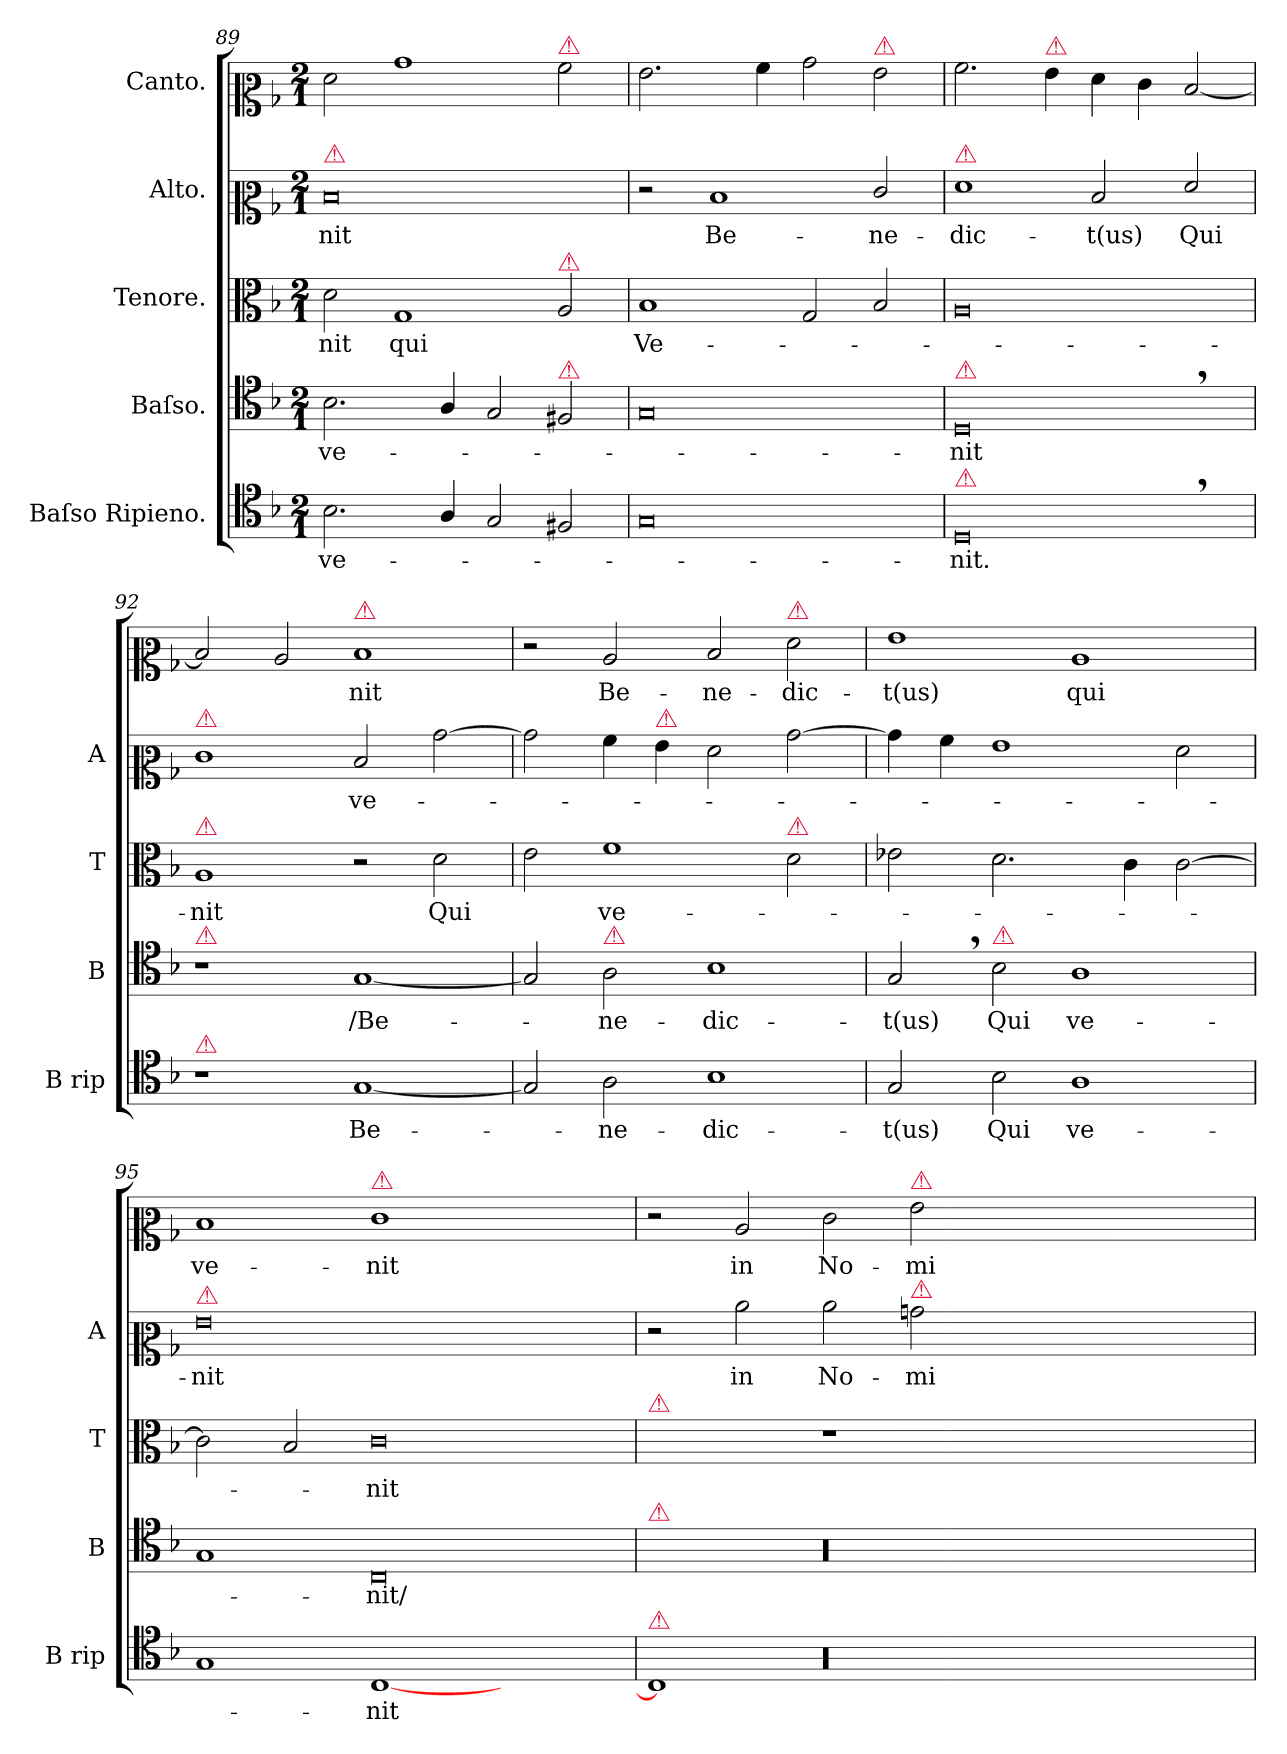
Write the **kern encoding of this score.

**kern	**text	**kern	**text	**kern	**text	**kern	**text	**kern	**text
*part5	*part5	*part4	*part4	*part3	*part3	*part2	*part2	*part1	*part1
*staff5	*staff5	*staff4	*staff4	*staff3	*staff3	*staff2	*staff2	*staff1	*staff1
*I"Baſso Ripieno.	*	*I"Baſso.	*	*I"Tenore.	*	*I"Alto.	*	*I"Canto.	*
*I'B rip	*	*I'B	*	*I'T	*	*I'A	*	*	*
*clefC4	*	*clefC4	*	*clefC3	*	*clefC2	*	*clefC2	*
*k[b-]	*	*k[b-]	*	*k[b-]	*	*k[b-]	*	*k[b-]	*
*M2/1	*	*M2/1	*	*M2/1	*	*M2/1	*	*M2/1	*
=89	=89	=89	=89	=89	=89	=89	=89	=89	=89
!	!	!	!	!	!	!LO:TX:a:color=crimson:t=⚠	!	!	!
2.B-\	ve-	2.B-\	ve-	2d\	-nit	0d	-nit	2f\	.
.	.	.	.	1G	qui	.	.	1b-	.
4A/	.	4A/	.	.	.	.	.	.	.
2G/	.	2G/	.	.	.	.	.	.	.
!	!	!	!	!	!	!	!	!LO:TX:a:color=crimson:t=⚠	!
!	!	!	!	!LO:TX:a:color=crimson:t=⚠	!	!	!	!	!
!	!	!LO:TX:a:color=crimson:t=⚠	!	!	!	!	!	!	!
2F#X/	.	2F#X/	.	2A/	.	.	.	2a\	.
=90	=90	=90	=90	=90	=90	=90	=90	=90	=90
0G	.	0G	.	1B-	Ve-	2r	.	2.g\	.
.	.	.	.	.	.	1d	Be-	.	.
.	.	.	.	.	.	.	.	4a\	.
.	.	.	.	2G/	.	.	.	2b-\	.
!	!	!	!	!	!	!	!	!LO:TX:a:color=crimson:t=⚠	!
.	.	.	.	2B-/	.	2e/	-ne-	2g\	.
=91	=91	=91	=91	=91	=91	=91	=91	=91	=91
!	!	!	!	!	!	!LO:TX:a:color=crimson:t=⚠	!	!	!
!	!	!LO:TX:a:color=crimson:t=⚠	!	!	!	!	!	!	!
!LO:TX:a:color=crimson:t=⚠	!	!	!	!	!	!	!	!	!
0D,	-nit.	0D,	-nit	0A	.	1f	-dic-	2.a\	.
!	!	!	!	!	!	!	!	!LO:TX:a:color=crimson:t=⚠	!
.	.	.	.	.	.	.	.	4g\	.
.	.	.	.	.	.	2d/	-t(us)	4f\	.
.	.	.	.	.	.	.	.	4e\	.
.	.	.	.	.	.	2f/	Qui	[2d/	.
=92	=92	=92	=92	=92	=92	=92	=92	=92	=92
!	!	!	!	!	!	!LO:TX:a:color=crimson:t=⚠	!	!	!
!	!	!	!	!LO:TX:a:color=crimson:t=⚠	!	!	!	!	!
!	!	!LO:TX:a:color=crimson:t=⚠	!	!	!	!	!	!	!
!LO:TX:a:color=crimson:t=⚠	!	!	!	!	!	!	!	!	!
1r	.	1r	.	1A	-nit	1e	.	2d/]	.
.	.	.	.	.	.	.	.	2c/	.
!	!	!	!	!	!	!	!	!LO:TX:a:color=crimson:t=⚠	!
[1G	Be-	[1G	/Be-	2r	.	2d/	ve-	1d	-nit
.	.	.	.	2d\	Qui	[2b-\	.	.	.
=93	=93	=93	=93	=93	=93	=93	=93	=93	=93
2G/]	.	2G/]	.	2e\	.	2b-\]	.	2r	.
!	!	!LO:TX:a:color=crimson:t=⚠	!	!	!	!	!	!	!
!	!	!	!	!	!	!	!	!	!LO:LY:i
2A\	-ne-	2A\	-ne-	1f	ve-	4a\	.	2c/	Be-
!	!	!	!	!	!	!LO:TX:a:color=crimson:t=⚠	!	!	!
.	.	.	.	.	.	4g\	.	.	.
!	!	!	!	!	!	!	!	!	!LO:LY:i
1B-	-dic-	1B-	-dic-	.	.	2f\	.	2d/	-ne-
!	!	!	!	!	!	!	!	!LO:TX:a:color=crimson:t=⚠	!
!	!	!	!	!LO:TX:a:color=crimson:t=⚠	!	!	!	!	!
!	!	!	!	!	!	!	!	!	!LO:LY:i
.	.	.	.	2d\	.	[2b-\	.	2f\	-dic-
=94	=94	=94	=94	=94	=94	=94	=94	=94	=94
!	!	!	!	!	!	!	!	!	!LO:LY:i
2G/	-t(us)	2G,/	-t(us)	2e-X\	.	4b-\]	.	1g	-t(us)
.	.	.	.	.	.	4a\	.	.	.
!	!	!LO:TX:a:color=crimson:t=⚠	!	!	!	!	!	!	!
2B-\	Qui	2B-\	Qui	2.d\	.	1g	.	.	.
!	!	!	!	!	!	!	!	!	!LO:LY:i
1A	ve-	1A	ve-	.	.	.	.	1c	qui
.	.	.	.	4c\	.	.	.	.	.
.	.	.	.	[2c\	.	2f\	.	.	.
=95	=95	=95	=95	=95	=95	=95	=95	=95	=95
!	!	!	!	!	!	!LO:TX:a:color=crimson:t=⚠	!	!	!
!	!	!	!	!	!	!	!	!	!LO:LY:i
1G	.	1G	.	2c\]	.	0g	-nit	1d	ve-
.	.	.	.	2B-/	.	.	.	.	.
!	!	!	!	!	!	!	!	!LO:TX:a:color=crimson:t=⚠	!
!	!	!	!	!	!	!	!	!	!LO:LY:i
[1C	-nit	0C	-nit/	0c	-nit	.	.	1e	-nit
1ryy	.	.	.	.	.	1ryy	.	1ryy	.
=96	=96	=96	=96	=96	=96	=96	=96	=96	=96
!	!	!	!	!LO:TX:a:color=crimson:t=⚠	!	!	!	!	!
!	!	!LO:TX:a:color=crimson:t=⚠	!	!	!	!	!	!	!
!LO:TX:a:color=crimson:t=⚠	!	!	!	!	!	!	!	!	!
1C]	.	1ryy	.	1ryy	.	2r	.	2r	.
.	.	.	.	.	.	2cc\	in	2c/	in
00r	.	00r	.	1r	.	2cc\	No-	2e\	No-
!	!	!	!	!	!	!	!	!LO:TX:a:color=crimson:t=⚠	!
!	!	!	!	!	!	!LO:TX:a:color=crimson:t=⚠	!	!	!
.	.	.	.	.	.	2bn\	-mi-	2g\	-mi-
.	.	.	.	0.ryy	.	0.ryy	.	0.ryy	.
=	=	=	=	=	=	=	=	=	=
*-	*-	*-	*-	*-	*-	*-	*-	*-	*-
